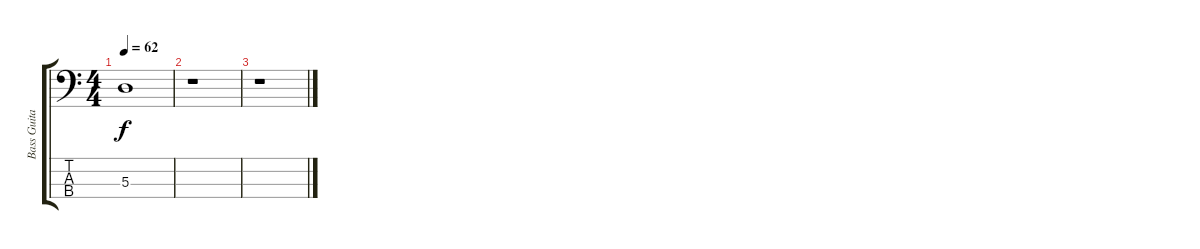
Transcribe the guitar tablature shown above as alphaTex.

\track ("Bass Guitar" "Bass Guita") {instrument fretlessbass}
\staff {score tabs}
\tuning (G2 D2 A1 E1) {hide}
\ts (4 4)
\tempo 62
\clef f4
\ks c
5.3.1{dy f} |
r.1 |
r.1
